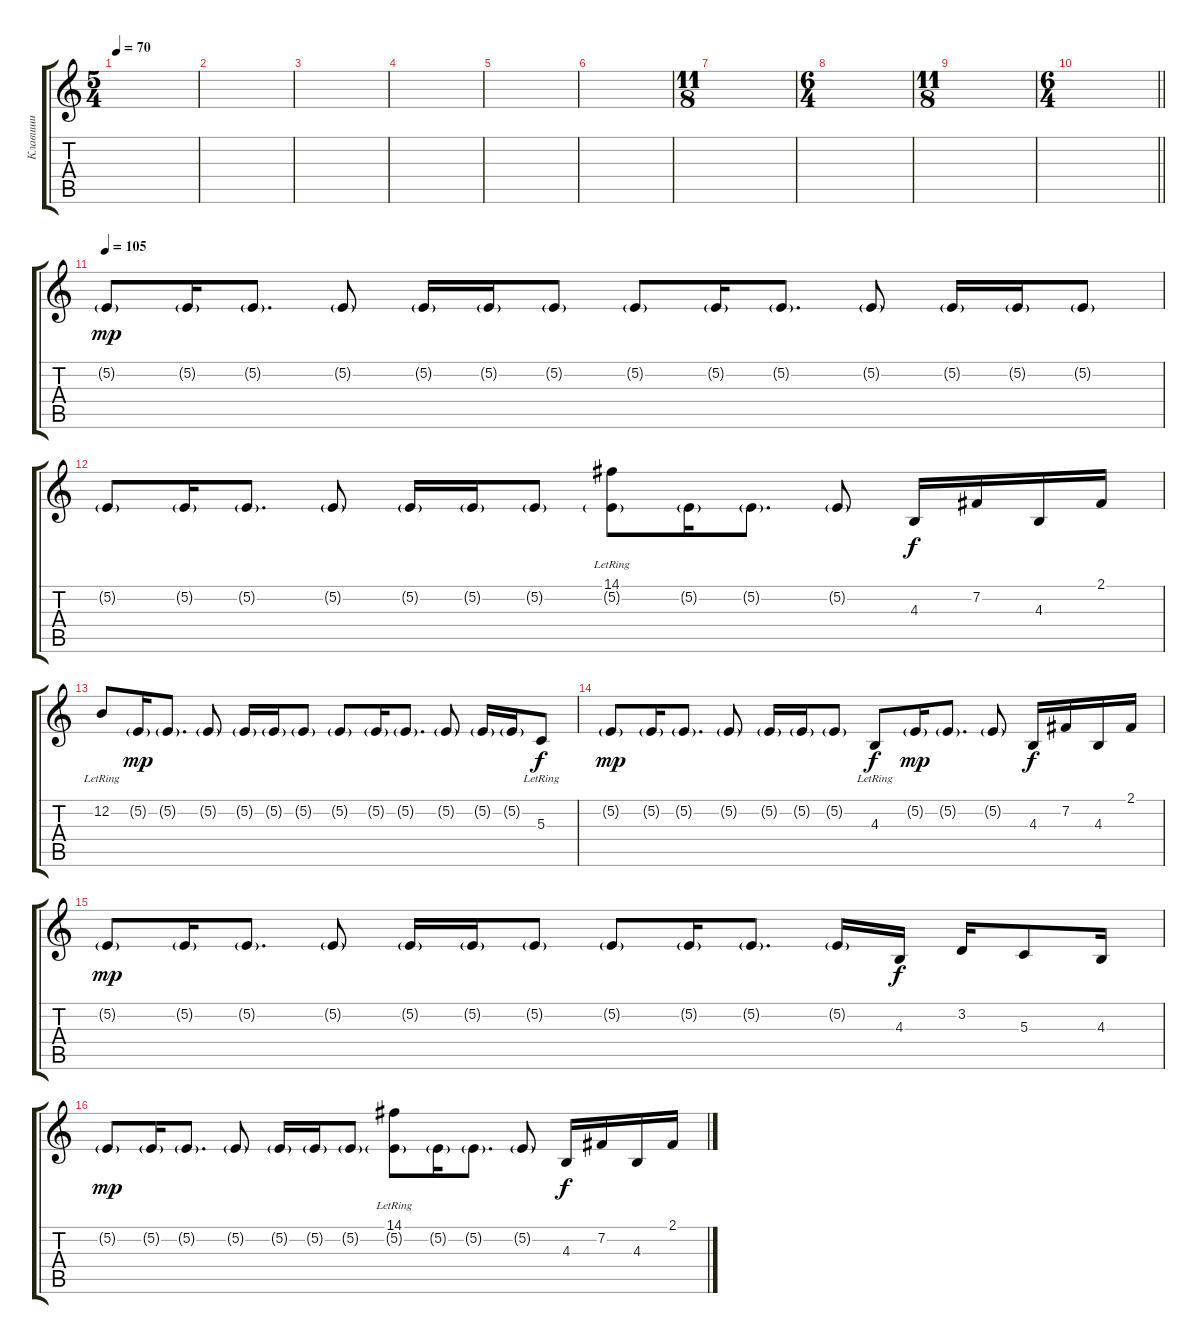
\track ("Клавиши" "Клавиши") {instrument stringensemble1}
\staff {score tabs}
\tuning (E4 B3 G3 D3 A2 E2) {hide}
\ts (5 4)
\tempo 70
\clef g2
\ks c
|
|
|
|
|
|
\ts (11 8)
|
\ts (6 4)
|
\ts (11 8)
|
\ts (6 4)
\barLineRight lightlight
|
\section ("" "")
\tempo 105
5.2{g}.8{dy mp volume 15 instrument brightacousticpiano} 5.2{g}.16 5.2{g}.8{d} 5.2{g}.8 5.2{g}.16 5.2{g}.16 5.2{g}.8 5.2{g}.8 5.2{g}.16 5.2{g}.8{d} 5.2{g}.8 5.2{g}.16 5.2{g}.16 5.2{g}.8 |
5.2{g}.8 5.2{g}.16 5.2{g}.8{d} 5.2{g}.8 5.2{g}.16 5.2{g}.16 5.2{g}.8 (14.1{lr} 5.2{g}).8 5.2{g}.16 5.2{g}.8{d} 5.2{g}.8 4.3.16{dy f} 7.2.16 4.3.16 2.1.16 |
12.2{lr}.8 5.2{g}.16{dy mp} 5.2{g}.8{d} 5.2{g}.8 5.2{g}.16 5.2{g}.16 5.2{g}.8 5.2{g}.8 5.2{g}.16 5.2{g}.8{d} 5.2{g}.8 5.2{g}.16 5.2{g}.16 5.3{lr}.8{dy f} |
5.2{g}.8{dy mp} 5.2{g}.16 5.2{g}.8{d} 5.2{g}.8 5.2{g}.16 5.2{g}.16 5.2{g}.8 4.3{lr}.8{dy f} 5.2{g}.16{dy mp} 5.2{g}.8{d} 5.2{g}.8 4.3.16{dy f} 7.2.16 4.3.16 2.1.16 |
5.2{g}.8{dy mp} 5.2{g}.16 5.2{g}.8{d} 5.2{g}.8 5.2{g}.16 5.2{g}.16 5.2{g}.8 5.2{g}.8 5.2{g}.16 5.2{g}.8{d} 5.2{g}.16 4.3.16{dy f} 3.2.16 5.3.8 4.3.16 |
5.2{g}.8{dy mp} 5.2{g}.16 5.2{g}.8{d} 5.2{g}.8 5.2{g}.16 5.2{g}.16 5.2{g}.8 (14.1{lr} 5.2{g}).8 5.2{g}.16 5.2{g}.8{d} 5.2{g}.8 4.3.16{dy f} 7.2.16 4.3.16 2.1.16
